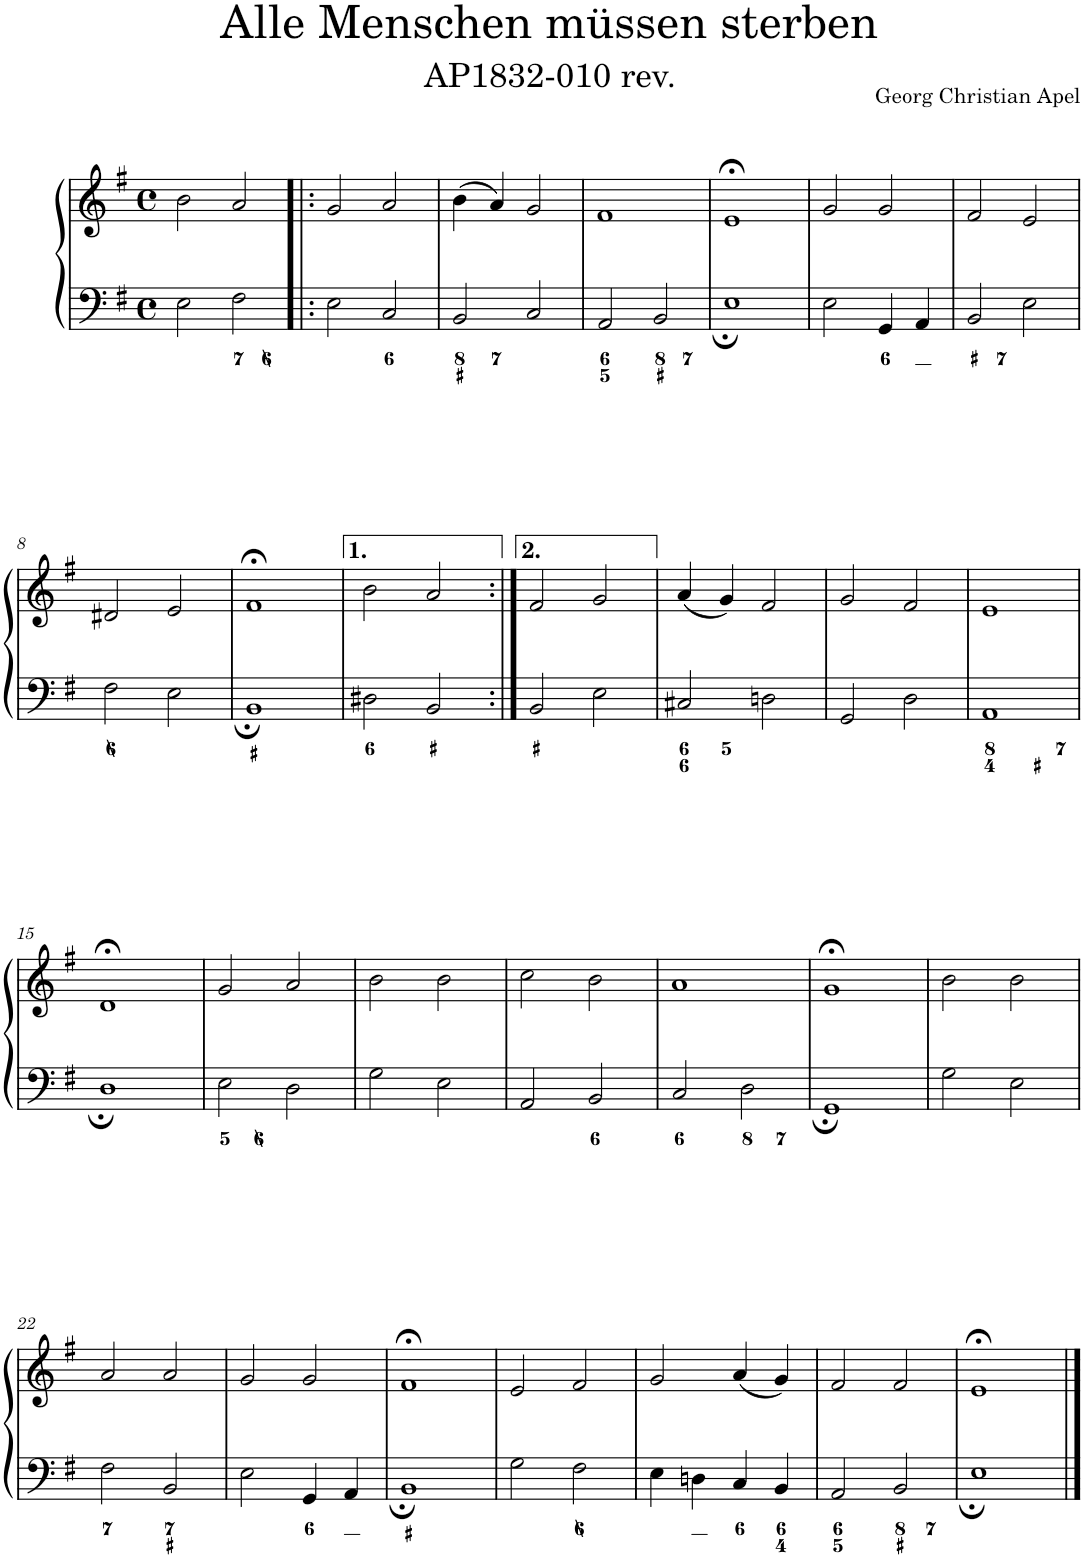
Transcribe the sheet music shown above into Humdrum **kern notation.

**kern	**kern
*part1	*part1
*staff2	*staff1
*I"Piano	*
*I'Pno.	*
*clefF4	*clefG2
*k[f#]	*k[f#]
*M4/4	*M4/4
*met(c)	*met(c)
=1	=1
2E\	2b\
2F#\	2a/
=2!|:	=2!|:
2E\	2g/
2C/	2a/
=3	=3
2BB/	(4b\
.	4a/)
2C/	2g/
=4	=4
2AA/	1f#
2BB/	.
=5	=5
1E	1e;<
=6	=6
2E\	2g/
4GG/	2g/
4AA/	.
=7	=7
2BB/	2f#/
2E\	2e/
!!LO:LB:g=z
=8	=8
2F#\	2d#X/
2E\	2e/
=9	=9
1BB	1f#;<
=10	=10
2D#X\	2b\
2BB/	2a/
=11:|!	=11:|!
2BB/	2f#/
2E\	2g/
=12	=12
2C#X/	(4a/
.	4g/)
2Dn\	2f#/
=13	=13
2GG/	2g/
2D\	2f#/
=14	=14
1AA	1e
!!LO:LB:g=z
=15	=15
1D	1d;<
=16	=16
2E\	2g/
2D\	2a/
=17	=17
2G\	2b\
2E\	2b\
=18	=18
2AA/	2cc\
2BB/	2b\
=19	=19
2C/	1a
2D\	.
=20	=20
1GG	1g;<
=21	=21
2G\	2b\
2E\	2b\
!!LO:LB:g=z
=22	=22
2F#\	2a/
2BB/	2a/
=23	=23
2E\	2g/
4GG/	2g/
4AA/	.
=24	=24
1BB	1f#;<
=25	=25
2G\	2e/
2F#\	2f#/
=26	=26
4E\	2g/
4Dn\	.
4C/	(4a/
4BB/	4g/)
=27	=27
2AA/	2f#/
2BB/	2f#/
=28	=28
1E	1e;<
==	==
*-	*-
